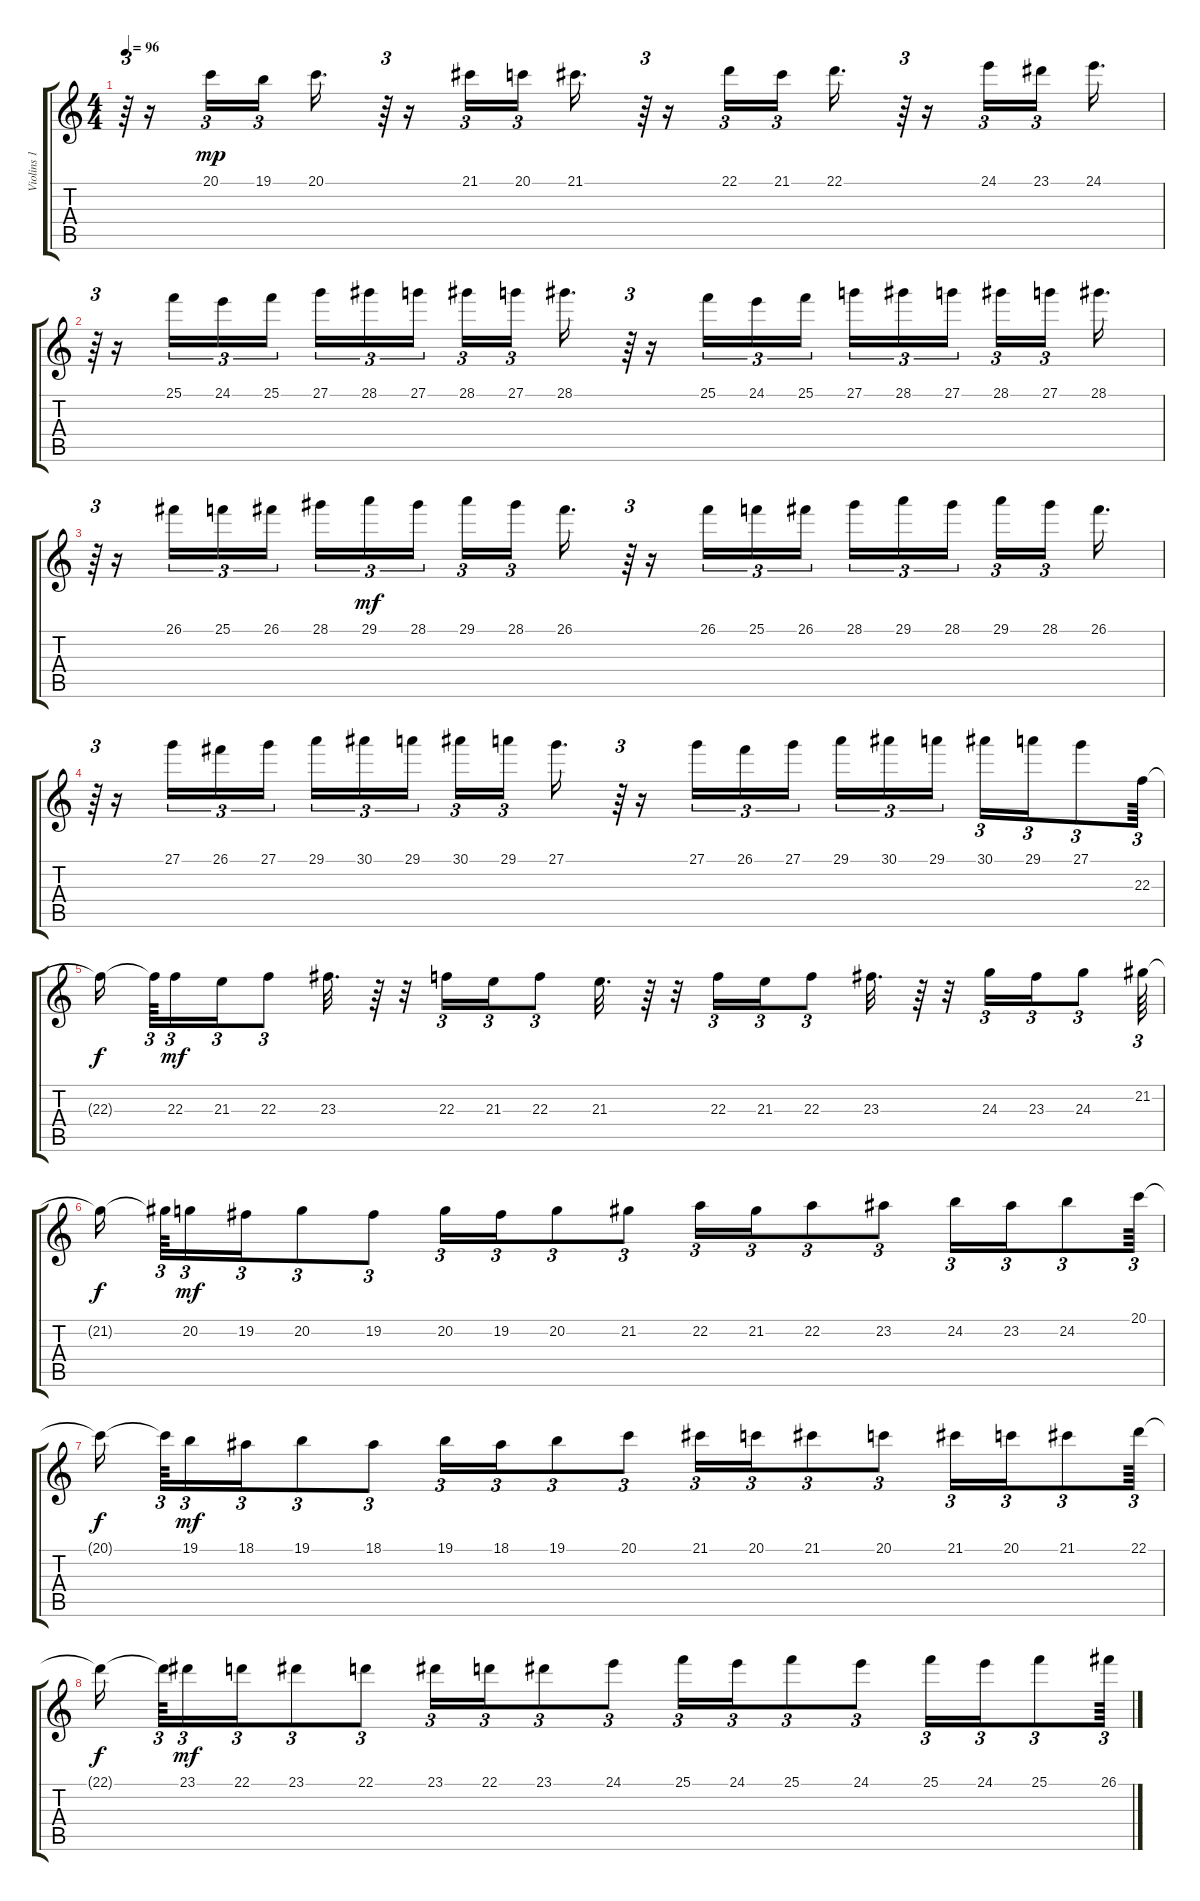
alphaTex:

\track ("Violins 1" "Violins 1") {instrument stringensemble1}
\staff {score tabs}
\tuning (E4 B3 G3 D3 A2 E2) {hide}
\ts (4 4)
\tempo 96
\clef g2
\ks c
r.64{tu (3 2) dy mp} r.16 20.1.16{tu (3 2)} 19.1.16{tu (3 2) beam splitsecondary} 20.1.16{d} r.64{tu (3 2)} r.16 21.1.16{tu (3 2)} 20.1.16{tu (3 2) beam splitsecondary} 21.1.16{d} r.64{tu (3 2)} r.16 22.1.16{tu (3 2)} 21.1.16{tu (3 2) beam splitsecondary} 22.1.16{d} r.64{tu (3 2)} r.16 24.1.16{tu (3 2)} 23.1.16{tu (3 2) beam splitsecondary} 24.1.16{d} |
r.64{tu (3 2)} r.16 25.1.16{tu (3 2)} 24.1.16{tu (3 2)} 25.1.16{tu (3 2) beam splitsecondary} 27.1.16{tu (3 2)} 28.1.16{tu (3 2)} 27.1.16{tu (3 2) beam splitsecondary} 28.1.16{tu (3 2)} 27.1.16{tu (3 2) beam splitsecondary} 28.1.16{d} r.64{tu (3 2)} r.16 25.1.16{tu (3 2)} 24.1.16{tu (3 2)} 25.1.16{tu (3 2) beam splitsecondary} 27.1.16{tu (3 2)} 28.1.16{tu (3 2)} 27.1.16{tu (3 2) beam splitsecondary} 28.1.16{tu (3 2)} 27.1.16{tu (3 2) beam splitsecondary} 28.1.16{d} |
r.64{tu (3 2)} r.16 26.1.16{tu (3 2)} 25.1.16{tu (3 2)} 26.1.16{tu (3 2) beam splitsecondary} 28.1.16{tu (3 2)} 29.1.16{tu (3 2) dy mf} 28.1.16{tu (3 2) beam splitsecondary} 29.1.16{tu (3 2)} 28.1.16{tu (3 2) beam splitsecondary} 26.1.16{d} r.64{tu (3 2)} r.16 26.1.16{tu (3 2)} 25.1.16{tu (3 2)} 26.1.16{tu (3 2) beam splitsecondary} 28.1.16{tu (3 2)} 29.1.16{tu (3 2)} 28.1.16{tu (3 2) beam splitsecondary} 29.1.16{tu (3 2)} 28.1.16{tu (3 2) beam splitsecondary} 26.1.16{d} |
r.64{tu (3 2)} r.16 27.1.16{tu (3 2)} 26.1.16{tu (3 2)} 27.1.16{tu (3 2) beam splitsecondary} 29.1.16{tu (3 2)} 30.1.16{tu (3 2)} 29.1.16{tu (3 2) beam splitsecondary} 30.1.16{tu (3 2)} 29.1.16{tu (3 2) beam splitsecondary} 27.1.16{d} r.64{tu (3 2)} r.16 27.1.16{tu (3 2)} 26.1.16{tu (3 2)} 27.1.16{tu (3 2) beam splitsecondary} 29.1.16{tu (3 2)} 30.1.16{tu (3 2)} 29.1.16{tu (3 2) beam splitsecondary} 30.1.16{tu (3 2)} 29.1.16{tu (3 2)} 27.1.8{tu (3 2)} 22.3.64{tu (3 2)} |
22.3{t}.16{dy f beam splitsecondary} 22.3{t}.64{tu (3 2)} 22.3.16{tu (3 2) dy mf} 21.3.16{tu (3 2)} 22.3.8{tu (3 2)} 23.3.32{d} r.64 r.32 22.3.16{tu (3 2)} 21.3.16{tu (3 2)} 22.3.8{tu (3 2)} 21.3.32{d} r.64 r.32 22.3.16{tu (3 2)} 21.3.16{tu (3 2)} 22.3.8{tu (3 2)} 23.3.32{d} r.64 r.32 24.3.16{tu (3 2)} 23.3.16{tu (3 2)} 24.3.8{tu (3 2)} 21.2.64{tu (3 2)} |
21.2{t}.16{dy f beam splitsecondary} 21.2{t}.64{tu (3 2)} 20.2.16{tu (3 2) dy mf} 19.2.16{tu (3 2)} 20.2.8{tu (3 2)} 19.2.8{tu (3 2)} 20.2.16{tu (3 2)} 19.2.16{tu (3 2)} 20.2.8{tu (3 2)} 21.2.8{tu (3 2)} 22.2.16{tu (3 2)} 21.2.16{tu (3 2)} 22.2.8{tu (3 2)} 23.2.8{tu (3 2)} 24.2.16{tu (3 2)} 23.2.16{tu (3 2)} 24.2.8{tu (3 2)} 20.1.64{tu (3 2)} |
20.1{t}.16{dy f beam splitsecondary} 20.1{t}.64{tu (3 2)} 19.1.16{tu (3 2) dy mf} 18.1.16{tu (3 2)} 19.1.8{tu (3 2)} 18.1.8{tu (3 2)} 19.1.16{tu (3 2)} 18.1.16{tu (3 2)} 19.1.8{tu (3 2)} 20.1.8{tu (3 2)} 21.1.16{tu (3 2)} 20.1.16{tu (3 2)} 21.1.8{tu (3 2)} 20.1.8{tu (3 2)} 21.1.16{tu (3 2)} 20.1.16{tu (3 2)} 21.1.8{tu (3 2)} 22.1.64{tu (3 2)} |
22.1{t}.16{dy f beam splitsecondary} 22.1{t}.64{tu (3 2)} 23.1.16{tu (3 2) dy mf} 22.1.16{tu (3 2)} 23.1.8{tu (3 2)} 22.1.8{tu (3 2)} 23.1.16{tu (3 2)} 22.1.16{tu (3 2)} 23.1.8{tu (3 2)} 24.1.8{tu (3 2)} 25.1.16{tu (3 2)} 24.1.16{tu (3 2)} 25.1.8{tu (3 2)} 24.1.8{tu (3 2)} 25.1.16{tu (3 2)} 24.1.16{tu (3 2)} 25.1.8{tu (3 2)} 26.1.64{tu (3 2)}
